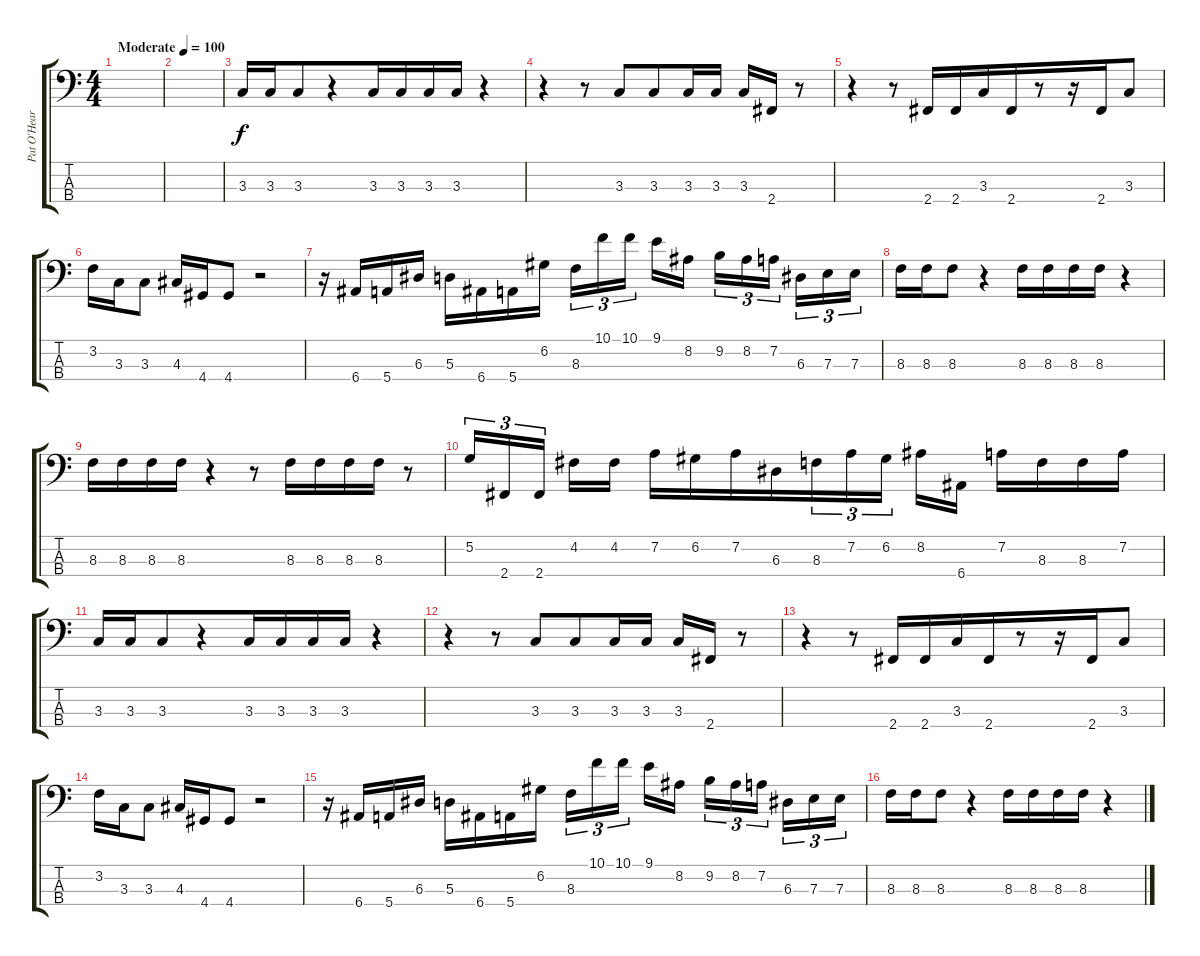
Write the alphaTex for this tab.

\track ("Pat O'Hearn" "Pat O'Hear") {instrument electricbassfinger}
\staff {score tabs}
\tuning (G2 D2 A1 E1) {hide}
\ts (4 4)
\tempo (100 "Moderate")
\clef f4
\ks c
|
|
3.3.16 3.3.16{beam merge} 3.3.8{beam merge} r.4 3.3.16 3.3.16{beam merge} 3.3.16 3.3.16 r.4 |
r.4 r.8 3.3.8{beam merge} 3.3.8 3.3.16{beam merge} 3.3.16 3.3.16{beam merge} 2.4.16 r.8 |
r.4 r.8 2.4.16 2.4.16{beam merge} 3.3.16 2.4.16{beam merge} r.8 r.16 2.4.16{beam merge} 3.3.8 |
3.2.16 3.3.16 3.3.8 4.3.16 4.4.16 4.4.8 r.2 |
r.16 6.4.16{beam merge} 5.4.16 6.3.16 5.3.16 6.4.16 5.4.16 6.2.16 8.3.16{tu (3 2)} 10.1.16{tu (3 2)} 10.1.16{tu (3 2) beam splitsecondary} 9.1.16 8.2.16 9.2.16{tu (3 2)} 8.2.16{tu (3 2) beam merge} 7.2.16{tu (3 2) beam splitsecondary} 6.3.16{tu (3 2) beam merge} 7.3.16{tu (3 2)} 7.3.16{tu (3 2)} |
8.3.16 8.3.16{beam merge} 8.3.8 r.4 8.3.16 8.3.16 8.3.16 8.3.16{beam merge} r.4 |
8.3.16 8.3.16 8.3.16{beam merge} 8.3.16 r.4{beam merge} r.8{beam merge} 8.3.16{beam merge} 8.3.16{beam merge} 8.3.16 8.3.16 r.8 |
5.2.16{tu (3 2)} 2.4.16{tu (3 2) beam merge} 2.4.16{tu (3 2) beam splitsecondary} 4.2.16{beam merge} 4.2.16 7.2.16{beam merge} 6.2.16 7.2.16 6.3.16{beam merge} 8.3.16{tu (3 2) beam merge} 7.2.16{tu (3 2) beam merge} 6.2.16{tu (3 2) beam splitsecondary} 8.2.16{beam merge} 6.4.16 7.2.16 8.3.16{beam merge} 8.3.16 7.2.16 |
3.3.16 3.3.16{beam merge} 3.3.8{beam merge} r.4 3.3.16 3.3.16{beam merge} 3.3.16 3.3.16 r.4 |
r.4 r.8 3.3.8{beam merge} 3.3.8 3.3.16{beam merge} 3.3.16 3.3.16{beam merge} 2.4.16 r.8 |
r.4 r.8 2.4.16 2.4.16{beam merge} 3.3.16 2.4.16{beam merge} r.8 r.16 2.4.16{beam merge} 3.3.8 |
3.2.16 3.3.16 3.3.8 4.3.16 4.4.16 4.4.8 r.2 |
r.16 6.4.16{beam merge} 5.4.16 6.3.16 5.3.16 6.4.16 5.4.16 6.2.16 8.3.16{tu (3 2)} 10.1.16{tu (3 2)} 10.1.16{tu (3 2) beam splitsecondary} 9.1.16 8.2.16 9.2.16{tu (3 2)} 8.2.16{tu (3 2) beam merge} 7.2.16{tu (3 2) beam splitsecondary} 6.3.16{tu (3 2) beam merge} 7.3.16{tu (3 2)} 7.3.16{tu (3 2)} |
8.3.16 8.3.16{beam merge} 8.3.8 r.4 8.3.16 8.3.16 8.3.16 8.3.16{beam merge} r.4
